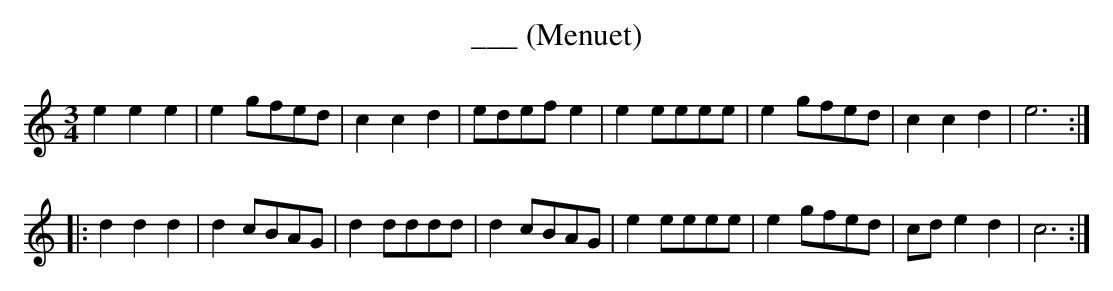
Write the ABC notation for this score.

X:1
T:___ (Menuet)
K:C
M:3/4
L:1/8
e2 e2 e2|e2 gfed|c2 c2 d2|edef e2|e2 eeee|e2 gfed|c2 c2 d2|e6:|
|:d2 d2 d2|d2 cBAG|d2 dddd|d2 cBAG|e2 eeee|e2 gfed|cd e2 d2|c6:|]
